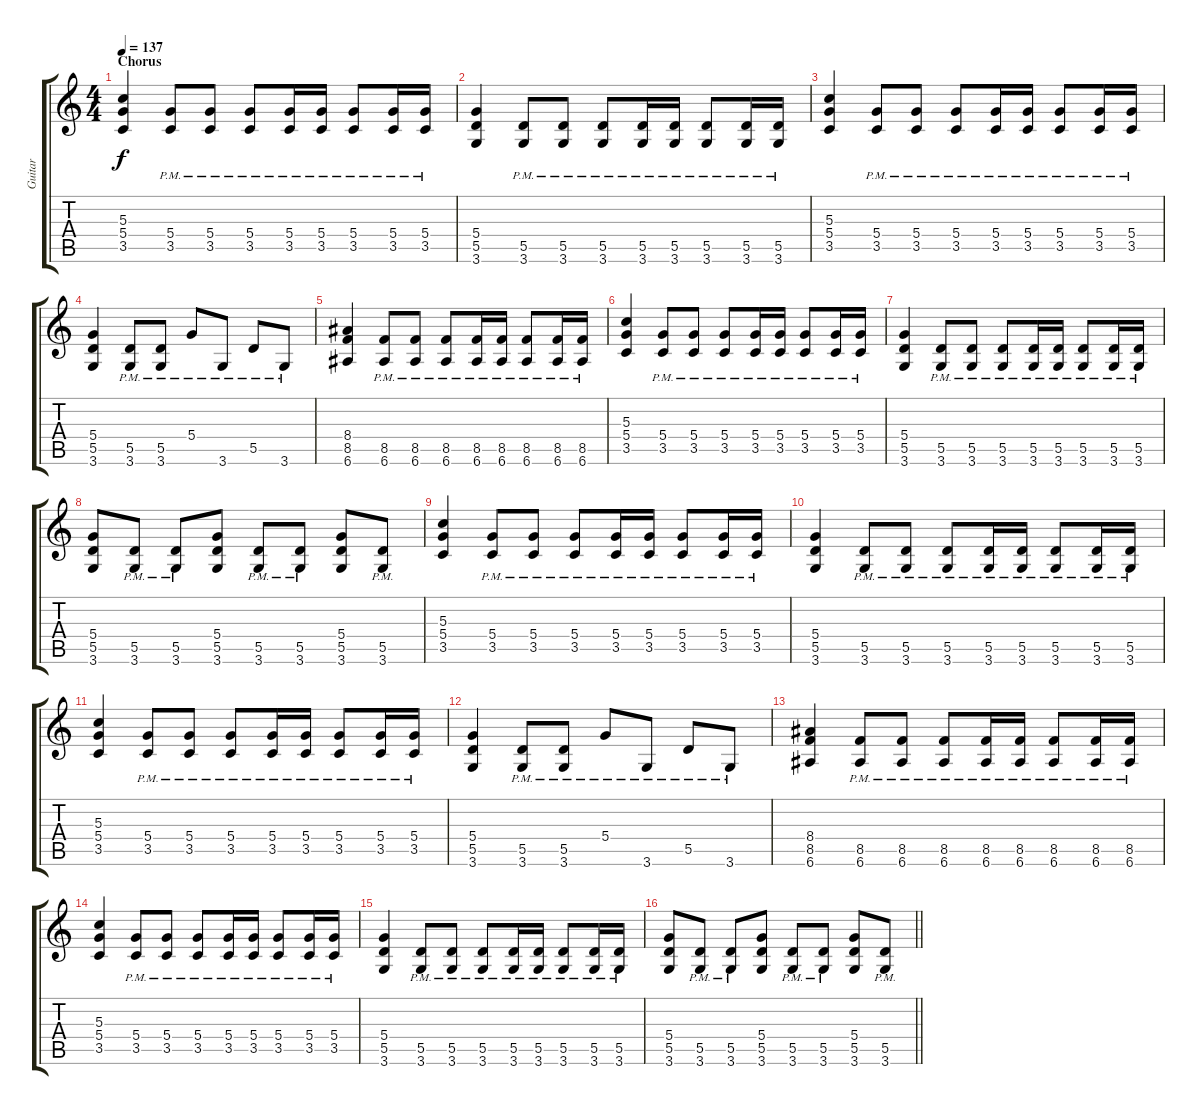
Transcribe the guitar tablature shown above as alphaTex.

\track ("Guitar" "Guitar") {instrument distortionguitar}
\staff {score tabs}
\tuning (E4 B3 G3 D3 A2 E2) {hide}
\ts (4 4)
\section ("" "Chorus")
\tempo 137
\clef g2
\ks c
(5.3 5.4 3.5).4{dy f} (5.4{pm} 3.5{pm}).8 (5.4{pm} 3.5{pm}).8 (5.4{pm} 3.5{pm}).8 (5.4{pm} 3.5{pm}).16 (5.4{pm} 3.5{pm}).16 (5.4{pm} 3.5{pm}).8 (5.4{pm} 3.5{pm}).16 (5.4{pm} 3.5{pm}).16 |
(5.4 5.5 3.6).4 (5.5{pm} 3.6{pm}).8 (5.5{pm} 3.6{pm}).8 (5.5{pm} 3.6{pm}).8 (5.5{pm} 3.6{pm}).16 (5.5{pm} 3.6{pm}).16 (5.5{pm} 3.6{pm}).8 (5.5{pm} 3.6{pm}).16 (5.5{pm} 3.6{pm}).16 |
(5.3 5.4 3.5).4 (5.4{pm} 3.5{pm}).8 (5.4{pm} 3.5{pm}).8 (5.4{pm} 3.5{pm}).8 (5.4{pm} 3.5{pm}).16 (5.4{pm} 3.5{pm}).16 (5.4{pm} 3.5{pm}).8 (5.4{pm} 3.5{pm}).16 (5.4{pm} 3.5{pm}).16 |
(5.4 5.5 3.6).4 (5.5{pm} 3.6{pm}).8 (5.5{pm} 3.6{pm}).8 5.4{pm}.8 3.6{pm}.8 5.5{pm}.8 3.6{pm}.8 |
(8.4 8.5 6.6).4 (8.5{pm} 6.6{pm}).8 (8.5{pm} 6.6{pm}).8 (8.5{pm} 6.6{pm}).8 (8.5{pm} 6.6{pm}).16 (8.5{pm} 6.6{pm}).16 (8.5{pm} 6.6{pm}).8 (8.5{pm} 6.6{pm}).16 (8.5{pm} 6.6{pm}).16 |
(5.3 5.4 3.5).4 (5.4{pm} 3.5{pm}).8 (5.4{pm} 3.5{pm}).8 (5.4{pm} 3.5{pm}).8 (5.4{pm} 3.5{pm}).16 (5.4{pm} 3.5{pm}).16 (5.4{pm} 3.5{pm}).8 (5.4{pm} 3.5{pm}).16 (5.4{pm} 3.5{pm}).16 |
(5.4 5.5 3.6).4 (5.5{pm} 3.6{pm}).8 (5.5{pm} 3.6{pm}).8 (5.5{pm} 3.6{pm}).8 (5.5{pm} 3.6{pm}).16 (5.5{pm} 3.6{pm}).16 (5.5{pm} 3.6{pm}).8 (5.5{pm} 3.6{pm}).16 (5.5{pm} 3.6{pm}).16 |
(5.4 5.5 3.6).8 (5.5{pm} 3.6{pm}).8 (5.5{pm} 3.6{pm}).8 (5.4 5.5 3.6).8 (5.5{pm} 3.6{pm}).8 (5.5{pm} 3.6{pm}).8 (5.4 5.5 3.6).8 (5.5{pm} 3.6{pm}).8 |
(5.3 5.4 3.5).4 (5.4{pm} 3.5{pm}).8 (5.4{pm} 3.5{pm}).8 (5.4{pm} 3.5{pm}).8 (5.4{pm} 3.5{pm}).16 (5.4{pm} 3.5{pm}).16 (5.4{pm} 3.5{pm}).8 (5.4{pm} 3.5{pm}).16 (5.4{pm} 3.5{pm}).16 |
(5.4 5.5 3.6).4 (5.5{pm} 3.6{pm}).8 (5.5{pm} 3.6{pm}).8 (5.5{pm} 3.6{pm}).8 (5.5{pm} 3.6{pm}).16 (5.5{pm} 3.6{pm}).16 (5.5{pm} 3.6{pm}).8 (5.5{pm} 3.6{pm}).16 (5.5{pm} 3.6{pm}).16 |
(5.3 5.4 3.5).4 (5.4{pm} 3.5{pm}).8 (5.4{pm} 3.5{pm}).8 (5.4{pm} 3.5{pm}).8 (5.4{pm} 3.5{pm}).16 (5.4{pm} 3.5{pm}).16 (5.4{pm} 3.5{pm}).8 (5.4{pm} 3.5{pm}).16 (5.4{pm} 3.5{pm}).16 |
(5.4 5.5 3.6).4 (5.5{pm} 3.6{pm}).8 (5.5{pm} 3.6{pm}).8 5.4{pm}.8 3.6{pm}.8 5.5{pm}.8 3.6{pm}.8 |
(8.4 8.5 6.6).4 (8.5{pm} 6.6{pm}).8 (8.5{pm} 6.6{pm}).8 (8.5{pm} 6.6{pm}).8 (8.5{pm} 6.6{pm}).16 (8.5{pm} 6.6{pm}).16 (8.5{pm} 6.6{pm}).8 (8.5{pm} 6.6{pm}).16 (8.5{pm} 6.6{pm}).16 |
(5.3 5.4 3.5).4 (5.4{pm} 3.5{pm}).8 (5.4{pm} 3.5{pm}).8 (5.4{pm} 3.5{pm}).8 (5.4{pm} 3.5{pm}).16 (5.4{pm} 3.5{pm}).16 (5.4{pm} 3.5{pm}).8 (5.4{pm} 3.5{pm}).16 (5.4{pm} 3.5{pm}).16 |
(5.4 5.5 3.6).4 (5.5{pm} 3.6{pm}).8 (5.5{pm} 3.6{pm}).8 (5.5{pm} 3.6{pm}).8 (5.5{pm} 3.6{pm}).16 (5.5{pm} 3.6{pm}).16 (5.5{pm} 3.6{pm}).8 (5.5{pm} 3.6{pm}).16 (5.5{pm} 3.6{pm}).16 |
\barLineRight lightlight
(5.4 5.5 3.6).8 (5.5{pm} 3.6{pm}).8 (5.5{pm} 3.6{pm}).8 (5.4 5.5 3.6).8 (5.5{pm} 3.6{pm}).8 (5.5{pm} 3.6{pm}).8 (5.4 5.5 3.6).8 (5.5{pm} 3.6{pm}).8
